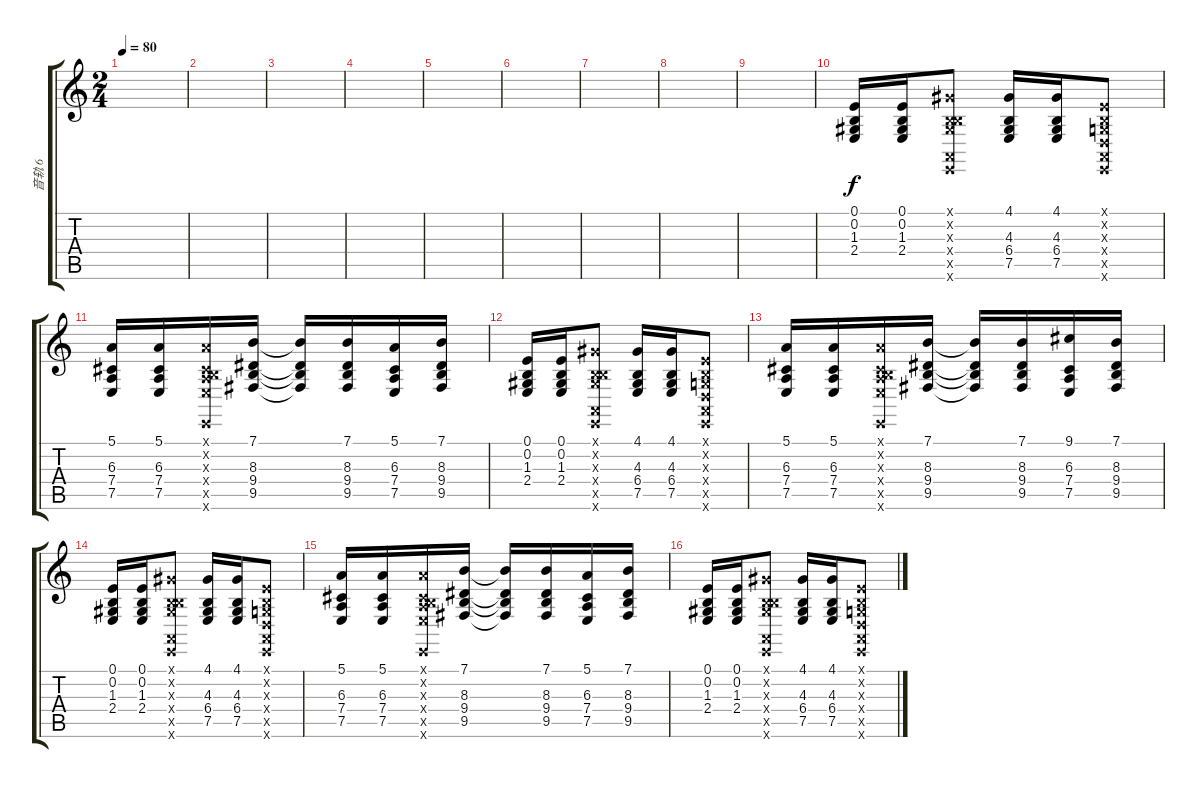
\track ("音轨 6" "音轨 6") {instrument trombone}
\staff {score tabs}
\tuning (E4 B3 G3 D3 A2 E2) {hide}
\ts (2 4)
\tempo 80
\clef g2
\ks c
|
|
|
|
|
|
|
|
|
(0.1 0.2 1.3 2.4).16 (0.1 0.2 1.3 2.4).16 (4.1{x} 0.2{x} 4.3{x} 6.4{x} 0.5{x} 0.6{x}).8 (4.1 4.3 6.4 7.5).16 (4.1 4.3 6.4 7.5).16 (0.1{x} 0.2{x} 0.3{x} 0.4{x} 0.5{x} 0.6{x}).8 |
(5.1 6.3 7.4 7.5).16 (5.1 6.3 7.4 7.5).16 (5.1{x} 0.2{x} 6.3{x} 7.4{x} 7.5{x} 0.6{x}).16 (7.1 8.3 9.4 9.5).16 (7.1{t} 8.3{t} 9.4{t} 9.5{t}).16 (7.1 8.3 9.4 9.5).16 (5.1 6.3 7.4 7.5).16 (7.1 8.3 9.4 9.5).16 |
(0.1 0.2 1.3 2.4).16 (0.1 0.2 1.3 2.4).16 (4.1{x} 0.2{x} 4.3{x} 6.4{x} 0.5{x} 0.6{x}).8 (4.1 4.3 6.4 7.5).16 (4.1 4.3 6.4 7.5).16 (0.1{x} 0.2{x} 0.3{x} 0.4{x} 0.5{x} 0.6{x}).8 |
(5.1 6.3 7.4 7.5).16 (5.1 6.3 7.4 7.5).16 (5.1{x} 0.2{x} 6.3{x} 7.4{x} 7.5{x} 0.6{x}).16 (7.1 8.3 9.4 9.5).16 (7.1{t} 8.3{t} 9.4{t} 9.5{t}).16 (7.1 8.3 9.4 9.5).16 (9.1 6.3 7.4 7.5).16 (7.1 8.3 9.4 9.5).16 |
(0.1 0.2 1.3 2.4).16 (0.1 0.2 1.3 2.4).16 (4.1{x} 0.2{x} 4.3{x} 6.4{x} 0.5{x} 0.6{x}).8 (4.1 4.3 6.4 7.5).16 (4.1 4.3 6.4 7.5).16 (0.1{x} 0.2{x} 0.3{x} 0.4{x} 0.5{x} 0.6{x}).8 |
(5.1 6.3 7.4 7.5).16 (5.1 6.3 7.4 7.5).16 (5.1{x} 0.2{x} 6.3{x} 7.4{x} 7.5{x} 0.6{x}).16 (7.1 8.3 9.4 9.5).16 (7.1{t} 8.3{t} 9.4{t} 9.5{t}).16 (7.1 8.3 9.4 9.5).16 (5.1 6.3 7.4 7.5).16 (7.1 8.3 9.4 9.5).16 |
(0.1 0.2 1.3 2.4).16 (0.1 0.2 1.3 2.4).16 (4.1{x} 0.2{x} 4.3{x} 6.4{x} 0.5{x} 0.6{x}).8 (4.1 4.3 6.4 7.5).16 (4.1 4.3 6.4 7.5).16 (0.1{x} 0.2{x} 0.3{x} 0.4{x} 0.5{x} 0.6{x}).8
